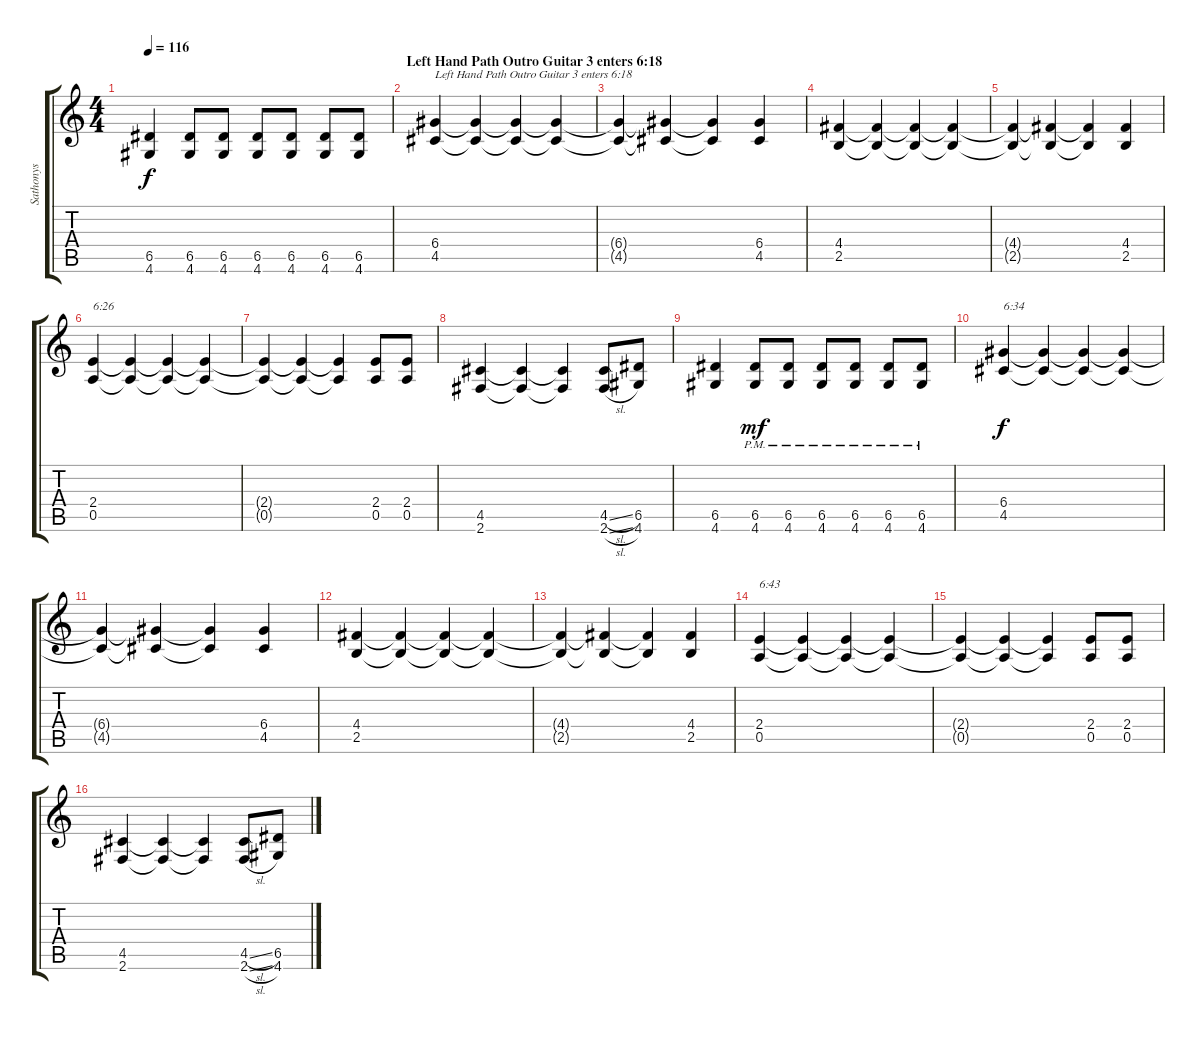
\track ("Sathonys" "Sathonys") {instrument distortionguitar}
\staff {score tabs}
\tuning (E4 B3 G3 D3 A2 E2) {hide}
\ts (4 4)
\tempo 116
\clef g2
\ks c
(6.5 4.6).4{dy f} (6.5 4.6).8 (6.5 4.6).8 (6.5 4.6).8 (6.5 4.6).8 (6.5 4.6).8 (6.5 4.6).8 |
\section ("" "Left Hand Path Outro Guitar 3 enters 6:18")
(6.4 4.5).4{txt "Left Hand Path Outro Guitar 3 enters 6:18"} (6.4{t} 4.5{t}).4 (6.4{t} 4.5{t}).4 (6.4{t} 4.5{t}).4 |
(6.4{t} 4.5{t}).4 (6.4{t} 4.5{t}).4 (6.4{t} 4.5{t}).4 (6.4 4.5).4 |
(4.4 2.5).4 (4.4{t} 2.5{t}).4 (4.4{t} 2.5{t}).4 (4.4{t} 2.5{t}).4 |
(4.4{t} 2.5{t}).4 (4.4{t} 2.5{t}).4 (4.4{t} 2.5{t}).4 (4.4 2.5).4 |
(2.4 0.5).4{txt "6:26"} (2.4{t} 0.5{t}).4 (2.4{t} 0.5{t}).4 (2.4{t} 0.5{t}).4 |
(2.4{t} 0.5{t}).4 (2.4{t} 0.5{t}).4 (2.4{t} 0.5{t}).4 (2.4 0.5).8 (2.4 0.5).8 |
(4.5 2.6).4 (4.5{t} 2.6{t}).4 (4.5{t} 2.6{t}).4 (4.5{sl} 2.6{sl}).8 (6.5 4.6).8 |
(6.5 4.6).4 (6.5{pm} 4.6{pm}).8{dy mf} (6.5{pm} 4.6{pm}).8 (6.5{pm} 4.6{pm}).8 (6.5{pm} 4.6{pm}).8 (6.5{pm} 4.6{pm}).8 (6.5{pm} 4.6{pm}).8 |
(6.4 4.5).4{txt "6:34" dy f} (6.4{t} 4.5{t}).4 (6.4{t} 4.5{t}).4 (6.4{t} 4.5{t}).4 |
(6.4{t} 4.5{t}).4 (6.4{t} 4.5{t}).4 (6.4{t} 4.5{t}).4 (6.4 4.5).4 |
(4.4 2.5).4 (4.4{t} 2.5{t}).4 (4.4{t} 2.5{t}).4 (4.4{t} 2.5{t}).4 |
(4.4{t} 2.5{t}).4 (4.4{t} 2.5{t}).4 (4.4{t} 2.5{t}).4 (4.4 2.5).4 |
(2.4 0.5).4{txt "6:43"} (2.4{t} 0.5{t}).4 (2.4{t} 0.5{t}).4 (2.4{t} 0.5{t}).4 |
(2.4{t} 0.5{t}).4 (2.4{t} 0.5{t}).4 (2.4{t} 0.5{t}).4 (2.4 0.5).8 (2.4 0.5).8 |
(4.5 2.6).4 (4.5{t} 2.6{t}).4 (4.5{t} 2.6{t}).4 (4.5{sl} 2.6{sl}).8 (6.5 4.6).8
